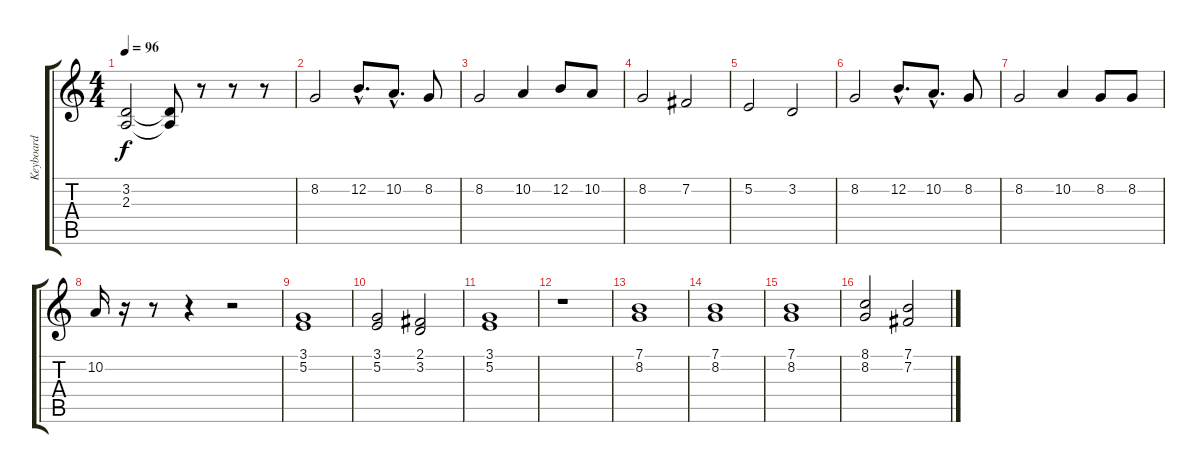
\track ("Keyboard" "Keyboard") {instrument stringensemble1}
\staff {score tabs}
\tuning (E4 B3 G3 D3 A2 E2) {hide}
\ts (4 4)
\tempo 96
\clef g2
\ks c
(3.2{t} 2.3{t}).2{dy f} (3.2{t} 2.3{t}).8 r.8 r.8 r.8 |
8.2.2 12.2{hac}.8{d} 10.2{hac}.8{d} 8.2.8 |
8.2.2 10.2.4 12.2.8 10.2.8 |
8.2.2 7.2.2 |
5.2.2 3.2.2 |
8.2.2 12.2{hac}.8{d} 10.2{hac}.8{d} 8.2.8 |
8.2.2 10.2.4 8.2.8 8.2.8 |
10.2.16 r.16 r.8 r.4 r.2 |
(3.1 5.2).1 |
(3.1 5.2).2 (2.1 3.2).2 |
(3.1 5.2).1 |
r.1 |
(7.1 8.2).1 |
(7.1 8.2).1 |
(7.1 8.2).1 |
(8.1 8.2).2 (7.1 7.2).2
